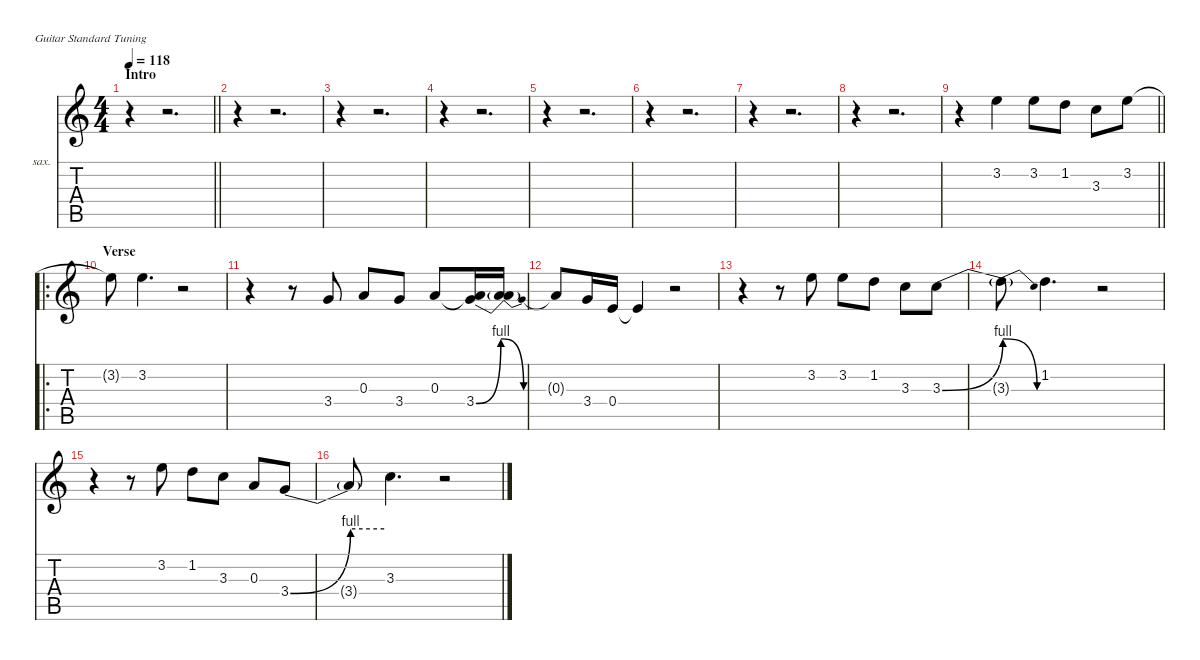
\defaultSystemsLayout 4
\hideDynamics
\bracketExtendMode nobrackets
\firstSystemTrackNameOrientation horizontal
\otherSystemsTrackNameOrientation horizontal
\track ("Vocal" "sax.") {instrument tenorsax}
\staff {score tabs}
\tuning (E4 B3 G3 D3 A2 E2)
\displaytranspose 14
\ts (4 4)
\beaming (8 2 2 2 2)
\section ("" "Intro")
\tempo 118
\clef g2
\barLineRight lightlight
\ks aminor
r.4{dy f instrument tenorsax} r.2{d} |
r.4 r.2{d} |
r.4 r.2{d} |
r.4 r.2{d} |
r.4 r.2{d} |
r.4 r.2{d} |
r.4 r.2{d} |
r.4 r.2{d} |
\barLineRight lightlight
r.4 3.2.4 3.2.8 1.2.8 3.3.8 3.2.8 |
\ro
\section ("" "Verse")
3.2{t}.8 3.2.4{d} r.2 |
r.4 r.8 3.4.8 0.3.8 3.4.8 0.3.8 (3.4{be (bend 0 0 60 4)} 0.3{t}).16 (3.4{be (release 0 4 60 0) t} 0.3{t}).16 |
0.3{t}.8 3.4.16 0.4.16 0.4{t}.4 r.2 |
r.4 r.8 3.2.8 3.2.8 1.2.8 3.3.8 3.3{be (bend 0 0 60 4)}.8 |
3.3{be (release 0 4 60 0) t}.8 1.2.4{d} r.2 |
r.4 r.8 3.2.8 1.2.8 3.3.8 0.3.8 3.4{be (bend 0 0 60 4)}.8 |
3.4{be (hold 0 4 60 4) t}.8 3.3.4{d} r.2
